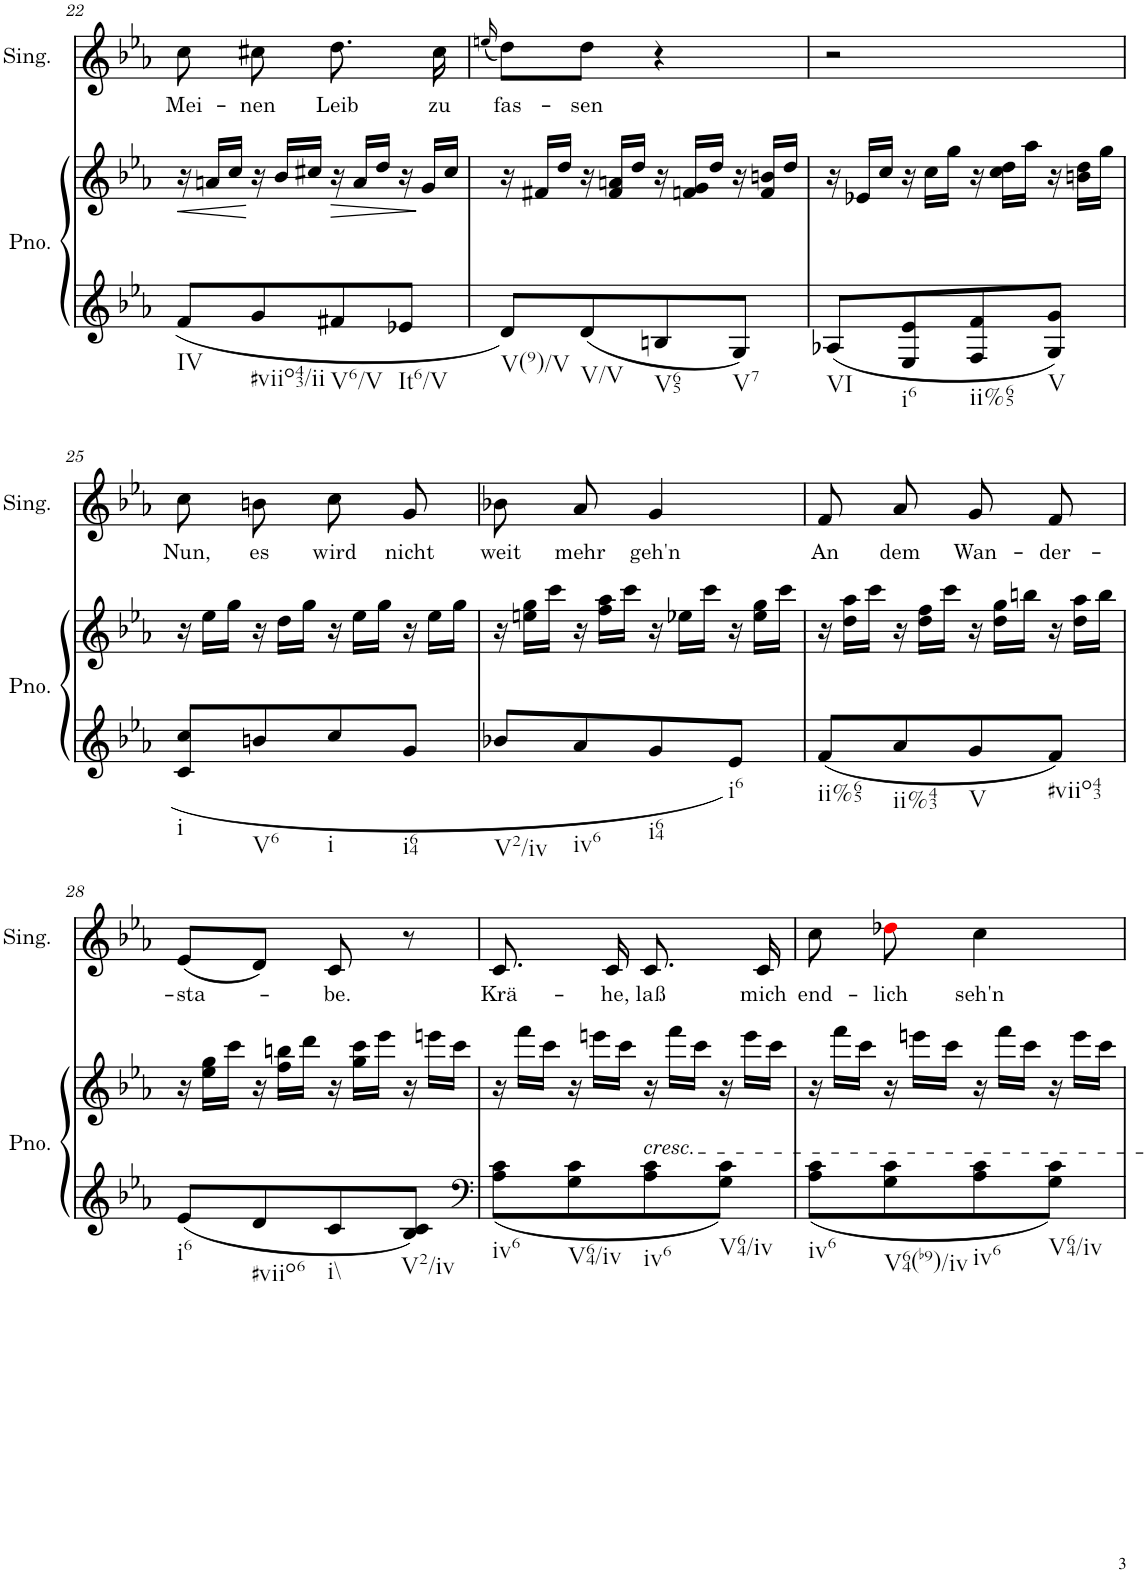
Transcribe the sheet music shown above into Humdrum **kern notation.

**kern	**kern	**kern	**text
*part2	*part2	*part1	*part1
*staff3	*staff2	*staff1	*staff1
*I"Pianoforte	*	*I"Singstimme	*
*I'Pno.	*	*I'Sing.	*
!!LO:PB:g=z
*clefG2	*clefG2	*clefG2	*
*k[b-e-a-]	*k[b-e-a-]	*k[b-e-a-]	*
*M2/4	*M2/4	*M2/4	*
*	*Xtuplet	*	*
=22	=22	=22	=22
!LO:TX:b:t=IV	!	!	!
!	!	!	!LO:LY:b
8f/L	24r	8cc\	Mei-
.	24an/LL	.	.
.	24cc/JJ	.	.
!LO:TX:b:t=#viio43/ii	!	!	!
!	!	!	!LO:LY:b
8g/	24r	8cc#X\	-nen
.	24b-/LL	.	.
.	24cc#X/JJ	.	.
!LO:TX:b:t=V6/V	!	!	!
!	!	!	!LO:LY:b
8f#X/	24r	8.dd\	Leib
.	24a/LL	.	.
.	24dd/JJ	.	.
!LO:TX:b:t=It6/V	!	!	!
8e-X/J	24r	.	.
.	24g/LL	.	.
!	!	!	!LO:LY:b
.	.	16cc#\	zu
.	24cc#/JJ	.	.
=23	=23	=23	=23
.	.	(16qeen/	.
!LO:TX:b:t=V(9)/V	!	!	!
!	!	!	!LO:LY:b
8d/L	24r	8dd\L)	fas-
.	24f#X/LL	.	.
.	24dd/JJ	.	.
!LO:TX:b:t=V/V	!	!	!
!	!	!	!LO:LY:b
8d/	24r	8dd\J	-sen
.	24f#/ 24an/LL	.	.
.	24dd/JJ	.	.
!LO:TX:b:t=V65	!	!	!
8Bn/	24r	4r	.
.	24fn/ 24g/LL	.	.
.	24dd/JJ	.	.
!LO:TX:b:t=V7	!	!	!
8G/J	24r	.	.
.	24f/ 24bn/LL	.	.
.	24dd/JJ	.	.
=24	=24	=24	=24
!LO:TX:b:t=VI	!	!	!
8A-X/L	24r	2r	.
.	24e-X/LL	.	.
.	24cc/JJ	.	.
!LO:TX:b:t=i6	!	!	!
8E-/ 8e-/	24r	.	.
.	24cc\LL	.	.
.	24gg\JJ	.	.
!LO:TX:b:t=ii%65	!	!	!
8F/ 8f/	24r	.	.
.	24cc\ 24dd\LL	.	.
.	24aa-\JJ	.	.
!LO:TX:b:t=V	!	!	!
8G/ 8g/J	24r	.	.
.	24bn\ 24dd\LL	.	.
.	24gg\JJ	.	.
!!LO:LB:g=z
=25	=25	=25	=25
!LO:TX:b:t=i	!	!	!
!	!	!	!LO:LY:b
8c/ 8cc/L	24r	8cc\	Nun,
.	24ee-\LL	.	.
.	24gg\JJ	.	.
!LO:TX:b:t=V6	!	!	!
!	!	!	!LO:LY:b
8bn/	24r	8bn\	es
.	24dd\LL	.	.
.	24gg\JJ	.	.
!LO:TX:b:t=i	!	!	!
!	!	!	!LO:LY:b
8cc/	24r	8cc\	wird
.	24ee-\LL	.	.
.	24gg\JJ	.	.
!LO:TX:b:t=i64	!	!	!
!	!	!	!LO:LY:b
8g/J	24r	8g/	nicht
.	24ee-\LL	.	.
.	24gg\JJ	.	.
=26	=26	=26	=26
!LO:TX:b:t=V2/iv	!	!	!
!	!	!	!LO:LY:b
8b-X/L	24r	8b-X\	weit
.	24een\ 24gg\LL	.	.
.	24ccc\JJ	.	.
!LO:TX:b:t=iv6	!	!	!
!	!	!	!LO:LY:b
8a-/	24r	8a-/	mehr
.	24ff\ 24aa-\LL	.	.
.	24ccc\JJ	.	.
!LO:TX:b:t=i64	!	!	!
!	!	!	!LO:LY:b
8g/	24r	4g/	geh'n
.	24ee-X\LL	.	.
.	24ccc\JJ	.	.
!LO:TX:b:t=i6	!	!	!
8e-/J	24r	.	.
.	24ee-\ 24gg\LL	.	.
.	24ccc\JJ	.	.
=27	=27	=27	=27
!LO:TX:b:t=ii%65	!	!	!
!	!	!	!LO:LY:b
8f/L	24r	8f/	An
.	24dd\ 24aa-\LL	.	.
.	24ccc\JJ	.	.
!LO:TX:b:t=ii%43	!	!	!
!	!	!	!LO:LY:b
8a-/	24r	8a-/	dem
.	24dd\ 24ff\LL	.	.
.	24ccc\JJ	.	.
!LO:TX:b:t=V	!	!	!
!	!	!	!LO:LY:b
8g/	24r	8g/	Wan-
.	24dd\ 24gg\LL	.	.
.	24bbn\JJ	.	.
!LO:TX:b:t=#viio43	!	!	!
!	!	!	!LO:LY:b
8f/J	24r	8f/	-der-
.	24dd\ 24aa-\LL	.	.
.	24bb\JJ	.	.
!!LO:LB:g=z
=28	=28	=28	=28
!LO:TX:b:t=i6	!	!	!
!	!	!	!LO:LY:b
8e-/L	24r	(8e-/L	-sta-
.	24ee-\ 24gg\LL	.	.
.	24ccc\JJ	.	.
!LO:TX:b:t=#viio6	!	!	!
8d/	24r	8d/J)	.
.	24ff\ 24bbn\LL	.	.
.	24ddd\JJ	.	.
!LO:TX:b:t=i\\	!	!	!
!	!	!	!LO:LY:b
8c/	24r	8c/	-be.
.	24gg\ 24ccc\LL	.	.
.	24eee-\JJ	.	.
!LO:TX:b:t=V2/iv	!	!	!
8B-/ 8c/J	24r	8r	.
.	24eeen\LL	.	.
.	24ccc\JJ	.	.
=29	=29	=29	=29
*clefF4	*	*	*
!LO:TX:b:t=iv6	!	!	!
!	!	!	!LO:LY:b
8A-\ 8c\L	24r	8.c/	Krä-
.	24fff\LL	.	.
.	24ccc\JJ	.	.
!LO:TX:b:t=V64/iv	!	!	!
8G\ 8c\	24r	.	.
.	24eeen\LL	.	.
!	!	!	!LO:LY:b
.	.	16c/	-he,
.	24ccc\JJ	.	.
!	!LO:TX:b:i:t=cresc.	!	!
!LO:TX:b:t=iv6	!	!	!
!	!	!	!LO:LY:b
8A-\ 8c\	24r	8.c/	laß
.	24fff\LL	.	.
.	24ccc\JJ	.	.
!LO:TX:b:t=V64/iv	!	!	!
8G\ 8c\J	24r	.	.
.	24eee\LL	.	.
!	!	!	!LO:LY:b
.	.	16c/	mich
.	24ccc\JJ	.	.
=30	=30	=30	=30
!LO:TX:b:t=iv6	!	!	!
!	!	!	!LO:LY:b
8A-\ 8c\L	24r	8cc\	end-
.	24fff\LL	.	.
.	24ccc\JJ	.	.
!LO:TX:b:t=V64(b9)/iv	!	!	!
!	!	!	!LO:LY:b
8G\ 8c\	24r	8dd-Xi\	-lich
.	24eeen\LL	.	.
.	24ccc\JJ	.	.
!LO:TX:b:t=iv6	!	!	!
!	!	!	!LO:LY:b
8A-\ 8c\	24r	4cc\	seh'n
.	24fff\LL	.	.
.	24ccc\JJ	.	.
!LO:TX:b:t=V64/iv	!	!	!
8G\ 8c\J	24r	.	.
.	24eee\LL	.	.
.	24ccc\JJ	.	.
=	=	=	=
*-	*-	*-	*-
